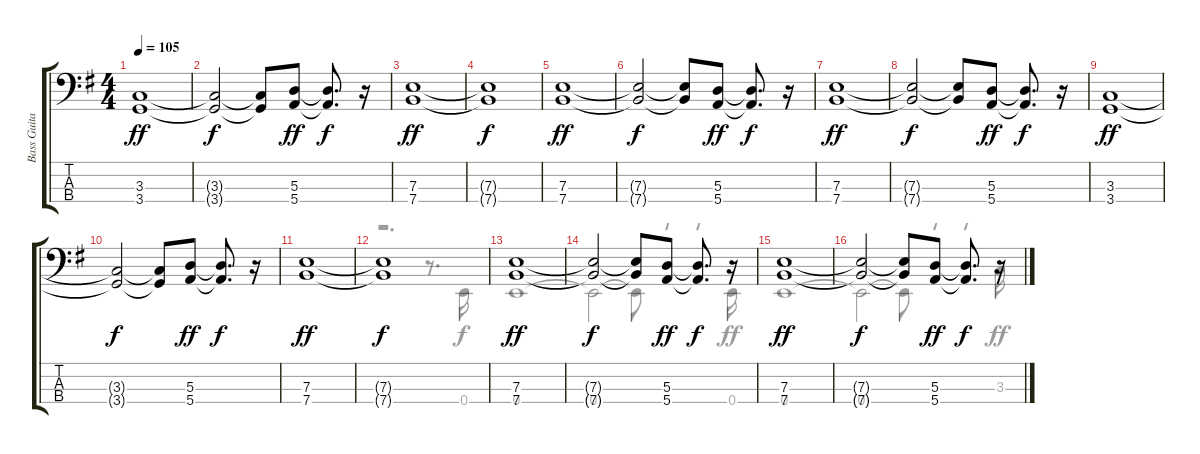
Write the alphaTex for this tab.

\track ("Bass Guitar" "Bass Guita") {instrument electricbassfinger}
\staff {score tabs}
\tuning (G2 D2 A1 E1) {hide}
\voice
\ts (4 4)
\tempo 105
\clef f4
\ks eminor
(3.3 3.4).1{dy ff} |
(3.3{t} 3.4{t}).2{dy f} (3.3{t} 3.4{t}).8 (5.3 5.4).8{dy ff} (5.3{t} 5.4{t}).8{d dy f} r.16 |
(7.3 7.4).1{dy ff} |
(7.3{t} 7.4{t}).1{dy f} |
(7.3 7.4).1{dy ff} |
(7.3{t} 7.4{t}).2{dy f} (7.3{t} 7.4{t}).8 (5.3 5.4).8{dy ff} (5.3{t} 5.4{t}).8{d dy f} r.16 |
(7.3 7.4).1{dy ff} |
(7.3{t} 7.4{t}).2{dy f} (7.3{t} 7.4{t}).8 (5.3 5.4).8{dy ff} (5.3{t} 5.4{t}).8{d dy f} r.16 |
(3.3 3.4).1{dy ff} |
(3.3{t} 3.4{t}).2{dy f} (3.3{t} 3.4{t}).8 (5.3 5.4).8{dy ff} (5.3{t} 5.4{t}).8{d dy f} r.16 |
(7.3 7.4).1{dy ff} |
(7.3{t} 7.4{t}).1{dy f} |
(7.3 7.4).1{dy ff} |
(7.3{t} 7.4{t}).2{dy f} (7.3{t} 7.4{t}).8 (5.3 5.4).8{dy ff} (5.3{t} 5.4{t}).8{d dy f} r.16 |
(7.3 7.4).1{dy ff} |
(7.3{t} 7.4{t}).2{dy f} (7.3{t} 7.4{t}).8 (5.3 5.4).8{dy ff} (5.3{t} 5.4{t}).8{d dy f} r.16
\voice
\clef f4
\ottava regular
\simile none
\ks eminor
|
|
|
|
|
|
|
|
|
|
|
r.2{d} r.8{d} 0.4.16 |
0.4.1 |
0.4{t}.2{dy f} 0.4{t}.8 r.8 r.8{d} 0.4.16{dy ff} |
0.4.1 |
0.4{t}.2{dy f} 0.4{t}.8 r.8 r.8{d} 3.3.16{dy ff}
